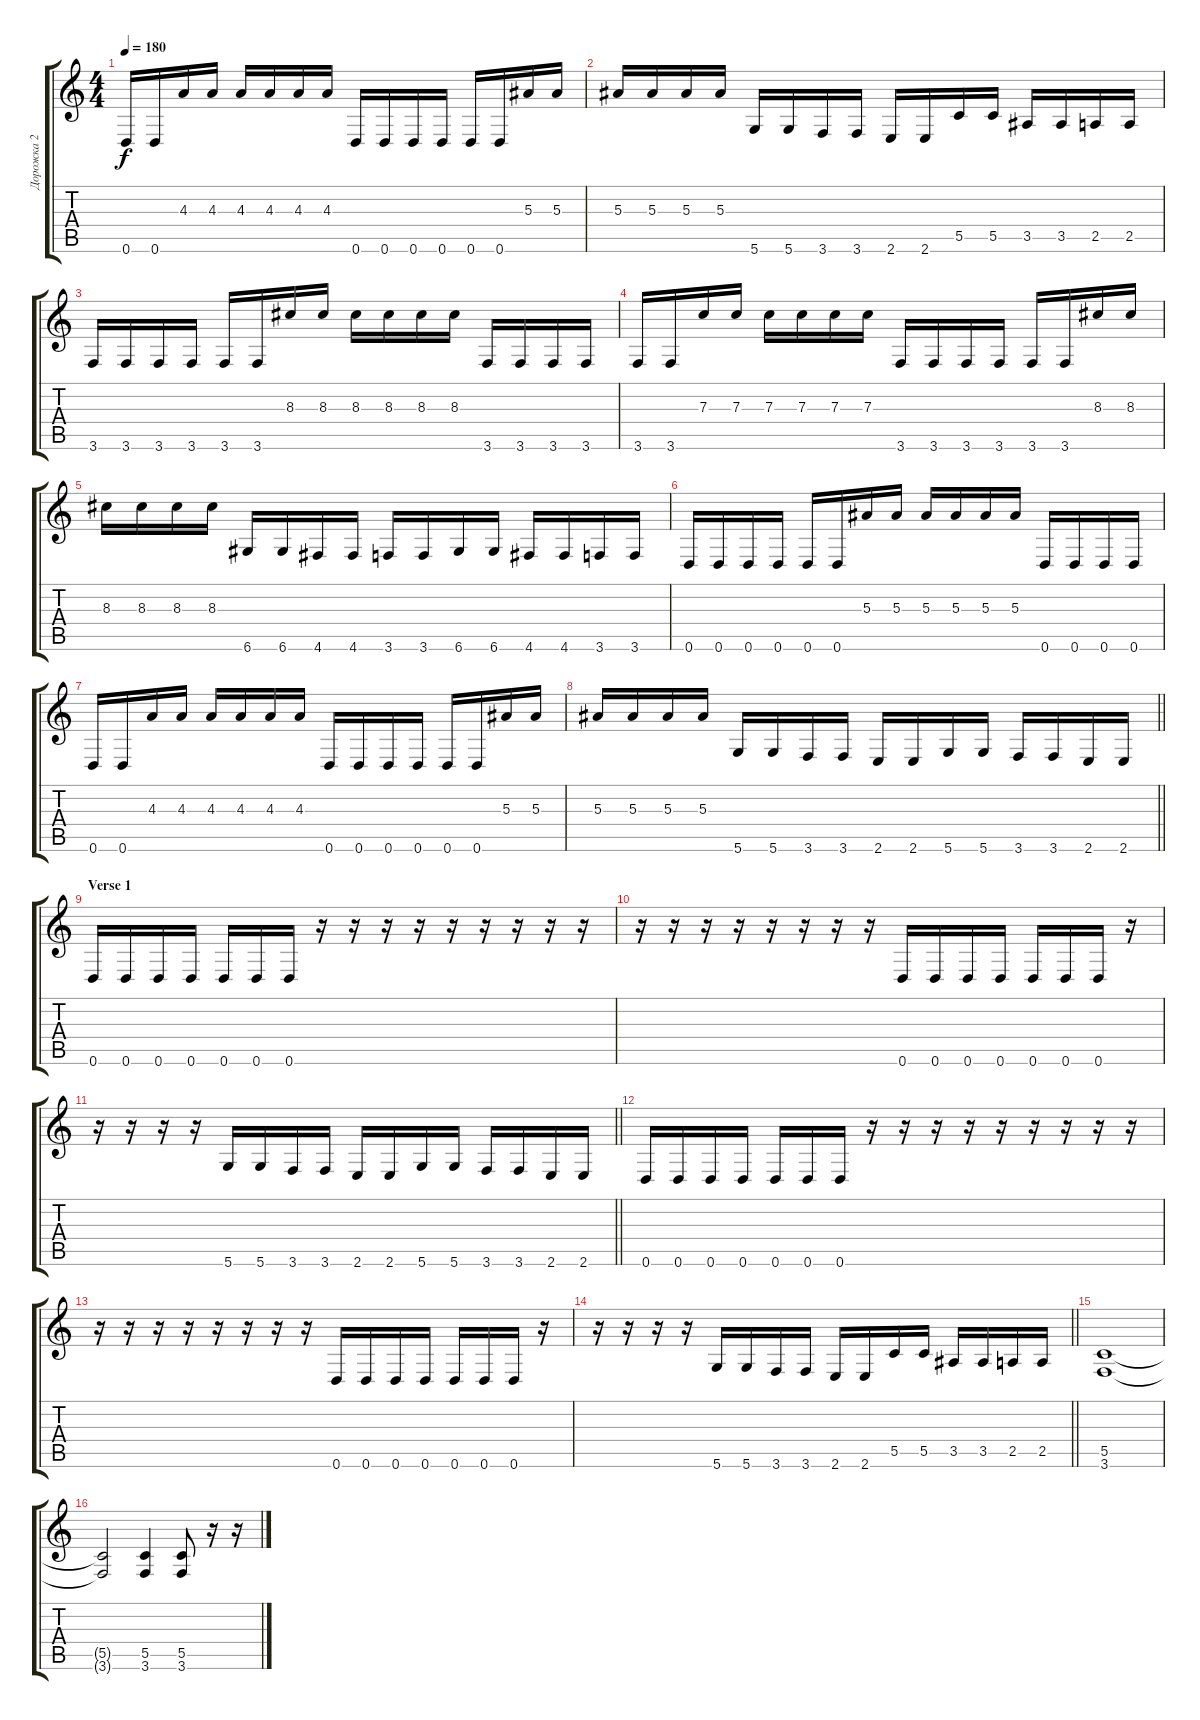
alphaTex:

\track ("Дорожка 2" "Дорожка 2") {instrument distortionguitar}
\staff {score tabs}
\tuning (D4 A3 F3 C3 G2 D2) {hide}
\ts (4 4)
\tempo 180
\clef g2
\ks c
0.6.16{dy f} 0.6.16 4.3.16 4.3.16 4.3.16 4.3.16 4.3.16 4.3.16 0.6.16 0.6.16 0.6.16 0.6.16 0.6.16 0.6.16 5.3.16 5.3.16 |
5.3.16 5.3.16 5.3.16 5.3.16 5.6.16 5.6.16 3.6.16 3.6.16 2.6.16 2.6.16 5.5.16 5.5.16 3.5.16 3.5.16 2.5.16 2.5.16 |
3.6.16 3.6.16 3.6.16 3.6.16 3.6.16 3.6.16 8.3.16 8.3.16 8.3.16 8.3.16 8.3.16 8.3.16 3.6.16 3.6.16 3.6.16 3.6.16 |
3.6.16 3.6.16 7.3.16 7.3.16 7.3.16 7.3.16 7.3.16 7.3.16 3.6.16 3.6.16 3.6.16 3.6.16 3.6.16 3.6.16 8.3.16 8.3.16 |
8.3.16 8.3.16 8.3.16 8.3.16 6.6.16 6.6.16 4.6.16 4.6.16 3.6.16 3.6.16 6.6.16 6.6.16 4.6.16 4.6.16 3.6.16 3.6.16 |
0.6.16 0.6.16 0.6.16 0.6.16 0.6.16 0.6.16 5.3.16 5.3.16 5.3.16 5.3.16 5.3.16 5.3.16 0.6.16 0.6.16 0.6.16 0.6.16 |
0.6.16 0.6.16 4.3.16 4.3.16 4.3.16 4.3.16 4.3.16 4.3.16 0.6.16 0.6.16 0.6.16 0.6.16 0.6.16 0.6.16 5.3.16 5.3.16 |
\barLineRight lightlight
5.3.16 5.3.16 5.3.16 5.3.16 5.6.16 5.6.16 3.6.16 3.6.16 2.6.16 2.6.16 5.6.16 5.6.16 3.6.16 3.6.16 2.6.16 2.6.16 |
\section ("" "Verse 1")
0.6.16 0.6.16 0.6.16 0.6.16 0.6.16 0.6.16 0.6.16 r.16 r.16 r.16 r.16 r.16 r.16 r.16 r.16 r.16 |
r.16 r.16 r.16 r.16 r.16 r.16 r.16 r.16 0.6.16 0.6.16 0.6.16 0.6.16 0.6.16 0.6.16 0.6.16 r.16 |
\barLineRight lightlight
r.16 r.16 r.16 r.16 5.6.16 5.6.16 3.6.16 3.6.16 2.6.16 2.6.16 5.6.16 5.6.16 3.6.16 3.6.16 2.6.16 2.6.16 |
0.6.16 0.6.16 0.6.16 0.6.16 0.6.16 0.6.16 0.6.16 r.16 r.16 r.16 r.16 r.16 r.16 r.16 r.16 r.16 |
r.16 r.16 r.16 r.16 r.16 r.16 r.16 r.16 0.6.16 0.6.16 0.6.16 0.6.16 0.6.16 0.6.16 0.6.16 r.16 |
\barLineRight lightlight
r.16 r.16 r.16 r.16 5.6.16 5.6.16 3.6.16 3.6.16 2.6.16 2.6.16 5.5.16 5.5.16 3.5.16 3.5.16 2.5.16 2.5.16 |
(5.5 3.6).1 |
(5.5{t} 3.6{t}).2 (5.5 3.6).4 (5.5 3.6).8 r.16 r.16
